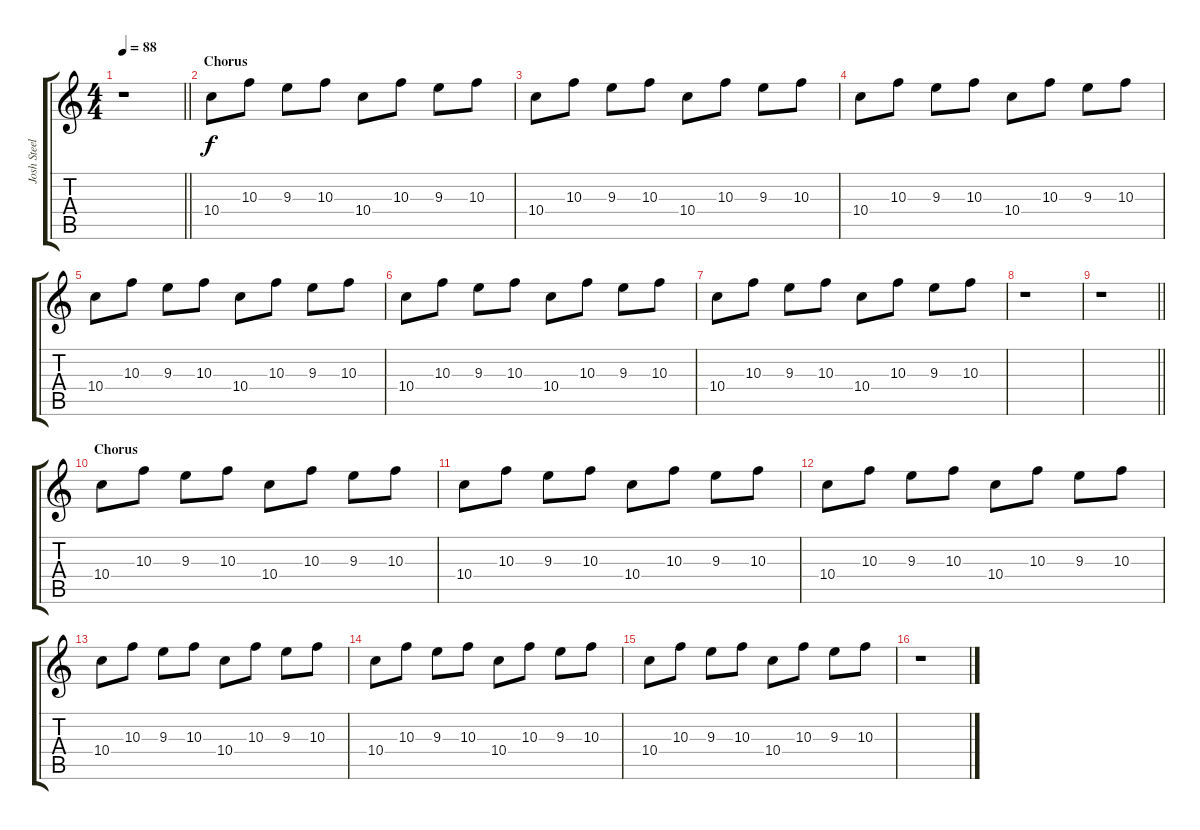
\track ("Josh Steely (Lead Guitar)" "Josh Steel") {instrument acousticguitarsteel}
\staff {score tabs}
\tuning (E4 B3 G3 D3 A2 D2) {hide}
\ts (4 4)
\tempo 88
\clef g2
\barLineRight lightlight
\ks c
r.1{dy f} |
\section ("" "Chorus")
10.4.8{volume 8 instrument distortionguitar} 10.3.8 9.3.8 10.3.8 10.4.8 10.3.8 9.3.8 10.3.8 |
10.4.8 10.3.8 9.3.8 10.3.8 10.4.8 10.3.8 9.3.8 10.3.8 |
10.4.8 10.3.8 9.3.8 10.3.8 10.4.8 10.3.8 9.3.8 10.3.8 |
10.4.8 10.3.8 9.3.8 10.3.8 10.4.8 10.3.8 9.3.8 10.3.8 |
10.4.8 10.3.8 9.3.8 10.3.8 10.4.8 10.3.8 9.3.8 10.3.8 |
10.4.8 10.3.8 9.3.8 10.3.8 10.4.8 10.3.8 9.3.8 10.3.8 |
r.1 |
\barLineRight lightlight
r.1 |
\section ("" "Chorus")
10.4.8{instrument distortionguitar} 10.3.8 9.3.8 10.3.8 10.4.8 10.3.8 9.3.8 10.3.8 |
10.4.8 10.3.8 9.3.8 10.3.8 10.4.8 10.3.8 9.3.8 10.3.8 |
10.4.8 10.3.8 9.3.8 10.3.8 10.4.8 10.3.8 9.3.8 10.3.8 |
10.4.8 10.3.8 9.3.8 10.3.8 10.4.8 10.3.8 9.3.8 10.3.8 |
10.4.8 10.3.8 9.3.8 10.3.8 10.4.8 10.3.8 9.3.8 10.3.8 |
10.4.8 10.3.8 9.3.8 10.3.8 10.4.8 10.3.8 9.3.8 10.3.8 |
r.1
